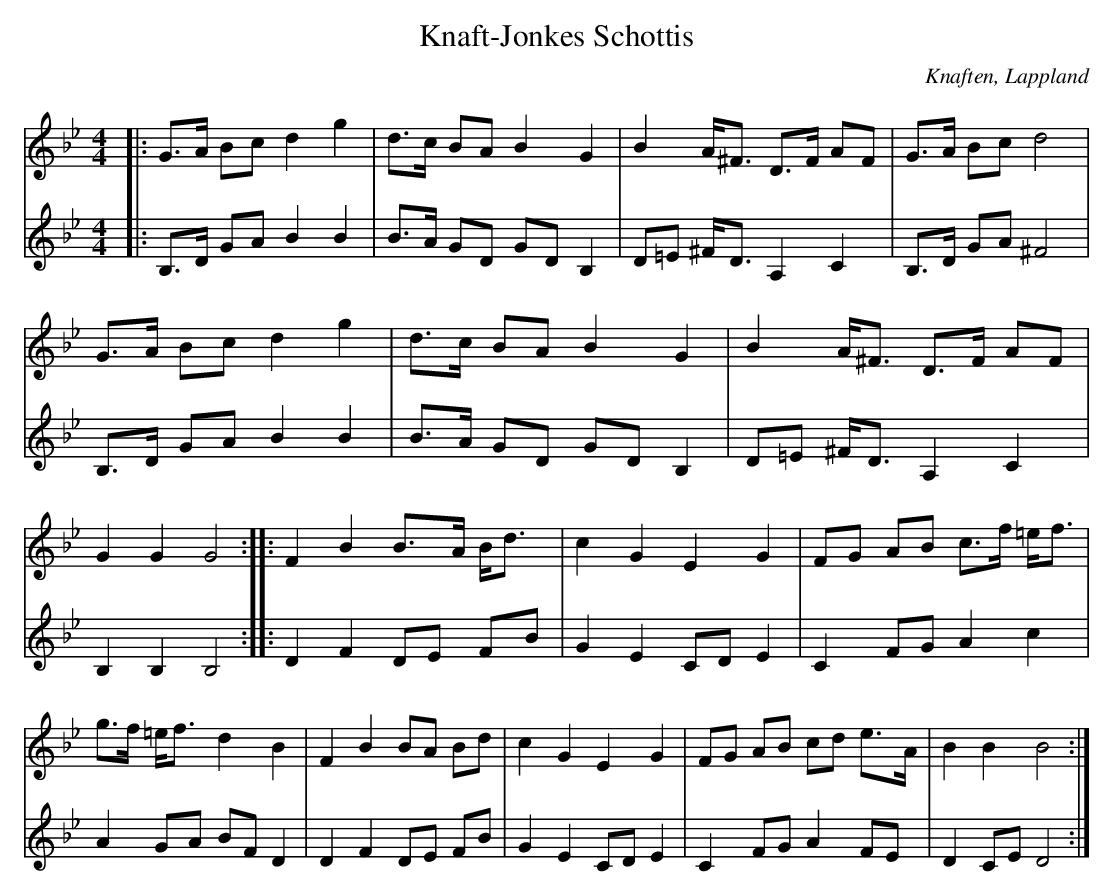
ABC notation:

X:1
T:Knaft-Jonkes Schottis
O:Knaften, Lappland
M:4/4
L:1/16
K:Gm
V:1
|:G3A B2c2 d4 g4|d3c B2A2 B4 G4|B4 A^F3 D3F A2F2|G3A B2c2 d8|G3A B2c2 d4 g4|d3c B2A2 B4 G4|B4 A^F3 D3F A2F2| G4 G4 G8::F4 B4 B3A1 Bd3| c4 G4 E4 G4|F2G2 A2B2 c3f =ef3|g3f =ef3 d4 B4|F4 B4 B2A2 B2d2|c4 G4 E4 G4|F2G2 A2B2 c2d2 e3A|B4 B4 B8:|
V:2
|:B,3D G2A2 B4 B4|B3A G2D2 G2D2 B,4|D2=E2 ^FD3 A,4 C4|B,3D G2A2 ^F8|B,3D G2A2 B4 B4|B3A G2D2 G2D2 B,4|D2=E2 ^FD3 A,4 C4|B,4 B,4 B,8::D4 F4 D2E2 F2B2|G4 E4 C2D2 E4|C4 F2G2 A4 c4|A4 G2A2 B2F2 D4|D4 F4 D2E2 F2B2|G4 E4 C2D2 E4|C4 F2G2 A4 F2E2|D4 C2E2 D8 :|
